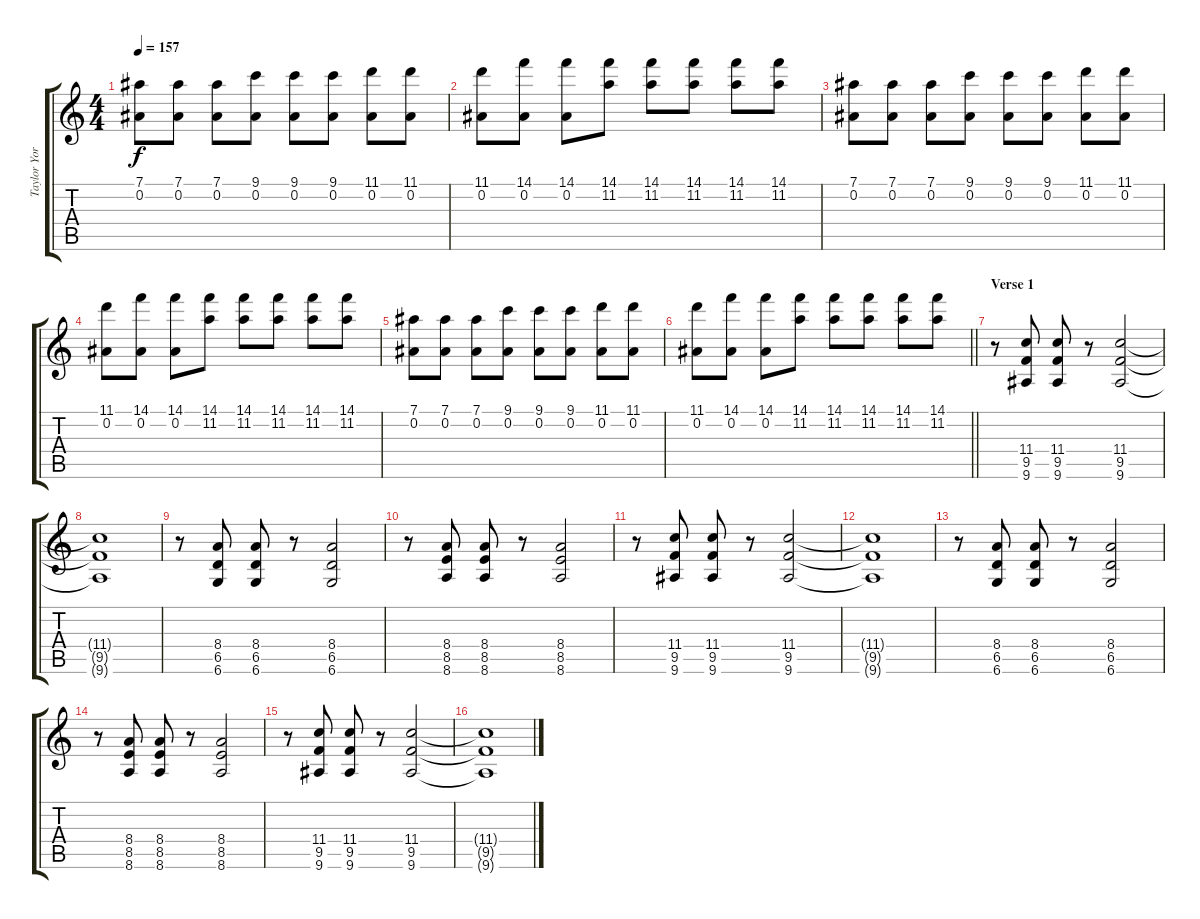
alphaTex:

\track ("Taylor York | Rythm Guitar" "Taylor Yor") {instrument distortionguitar}
\staff {score tabs}
\tuning (Eb4 Bb3 Gb3 Db3 Ab2 Db2) {hide}
\ts (4 4)
\tempo 157
\clef g2
\ks c
(7.1 0.2).8{dy f} (7.1 0.2).8 (7.1 0.2).8 (9.1 0.2).8 (9.1 0.2).8 (9.1 0.2).8 (11.1 0.2).8 (11.1 0.2).8 |
(11.1 0.2).8 (14.1 0.2).8 (14.1 0.2).8 (14.1 11.2).8 (14.1 11.2).8 (14.1 11.2).8 (14.1 11.2).8 (14.1 11.2).8 |
(7.1 0.2).8 (7.1 0.2).8 (7.1 0.2).8 (9.1 0.2).8 (9.1 0.2).8 (9.1 0.2).8 (11.1 0.2).8 (11.1 0.2).8 |
(11.1 0.2).8 (14.1 0.2).8 (14.1 0.2).8 (14.1 11.2).8 (14.1 11.2).8 (14.1 11.2).8 (14.1 11.2).8 (14.1 11.2).8 |
(7.1 0.2).8 (7.1 0.2).8 (7.1 0.2).8 (9.1 0.2).8 (9.1 0.2).8 (9.1 0.2).8 (11.1 0.2).8 (11.1 0.2).8 |
\barLineRight lightlight
(11.1 0.2).8 (14.1 0.2).8 (14.1 0.2).8 (14.1 11.2).8 (14.1 11.2).8 (14.1 11.2).8 (14.1 11.2).8 (14.1 11.2).8 |
\section ("" "Verse 1")
r.8 (11.4 9.5 9.6).8 (11.4 9.5 9.6).8 r.8 (11.4 9.5 9.6).2 |
(11.4{t} 9.5{t} 9.6{t}).1 |
r.8 (8.4 6.5 6.6).8 (8.4 6.5 6.6).8 r.8 (8.4 6.5 6.6).2 |
r.8 (8.4 8.5 8.6).8 (8.4 8.5 8.6).8 r.8 (8.4 8.5 8.6).2 |
r.8 (11.4 9.5 9.6).8 (11.4 9.5 9.6).8 r.8 (11.4 9.5 9.6).2 |
(11.4{t} 9.5{t} 9.6{t}).1 |
r.8 (8.4 6.5 6.6).8 (8.4 6.5 6.6).8 r.8 (8.4 6.5 6.6).2 |
r.8 (8.4 8.5 8.6).8 (8.4 8.5 8.6).8 r.8 (8.4 8.5 8.6).2 |
r.8 (11.4 9.5 9.6).8 (11.4 9.5 9.6).8 r.8 (11.4 9.5 9.6).2 |
(11.4{t} 9.5{t} 9.6{t}).1
